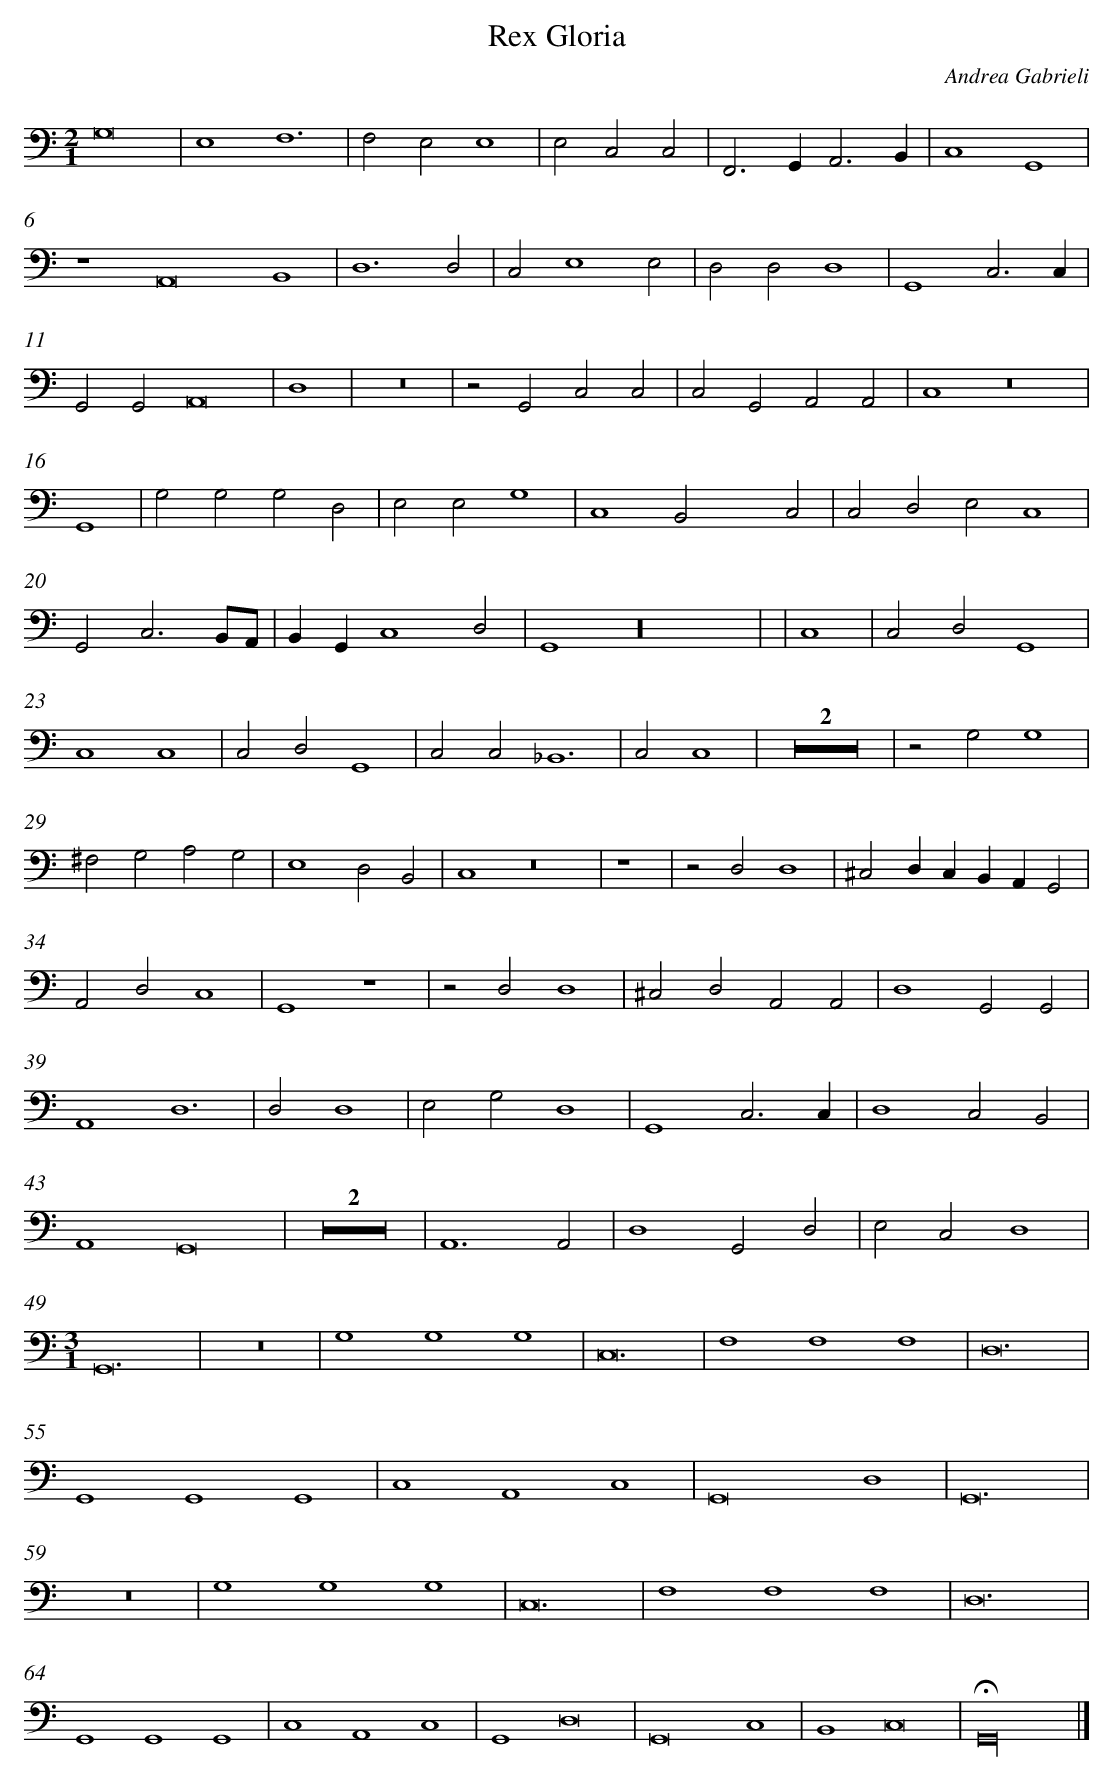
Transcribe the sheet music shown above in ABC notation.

X:1
T: Rex Gloria
C: Andrea Gabrieli
L: 1/4
M: 2/1
K: C clef=bass
G,8 |
E,4F,6 |
F,2E,2E,4 |
E,2C,2C,2 |
F,,2>G,,2A,,3B,, |
C,4G,,4 |
z4A,,8B,,4 |
D,6D,2 |
C,2E,4E,2 |
D,2D,2D,4 |
G,,4C,3C, |
G,,2G,,2A,,8 |
D,4 |
z8 |
z2G,,2C,2C,2 |
C,2G,,2A,,2A,,2 |
C,4z8 |
G,,4 |
G,2G,2G,2D,2 |
E,2E,2G,4 |
C,4B,,2x2C,2 |
C,2D,2E,2C,4 |
G,,2C,3B,,/A,,/ |
B,,G,,C,4D,2 |
G,,4z16 |
 |
C,4 |
C,2D,2G,,4 |
C,4C,4 |
C,2D,2G,,4 |
C,2C,2_B,,6 |
C,2C,4 |
Z2 |
z2G,2G,4 |
^F,2G,2A,2G,2 |
E,4D,2B,,2 |
C,4z8 |
z4 |
z2D,2D,4 |
^C,2D,C,B,,A,,G,,2 |
A,,2D,2C,4 |
G,,4z4 |
z2D,2D,4 |
^C,2D,2A,,2A,,2 |
D,4G,,2G,,2 |
A,,4D,6 |
D,2D,4 |
E,2G,2D,4 |
G,,4C,3C, |
D,4C,2B,,2 |
A,,4G,,8 |
Z2 |
A,,6A,,2 |
D,4G,,2D,2 |
E,2C,2D,4 |
[M:3/1]G,,12 |
z12 |
G,4G,4G,4 |
C,12 |
F,4F,4F,4 |
D,12 |
G,,4G,,4G,,4 |
C,4A,,4C,4 |
G,,8D,4 |
G,,12 |
z12 |
G,4G,4G,4 |
C,12 |
F,4F,4F,4 |
D,12 |
G,,4G,,4G,,4 |
C,4A,,4C,4 |
G,,4D,8 |
G,,8C,4 |
B,,4C,8 |
!fermata!G,,16 |]
